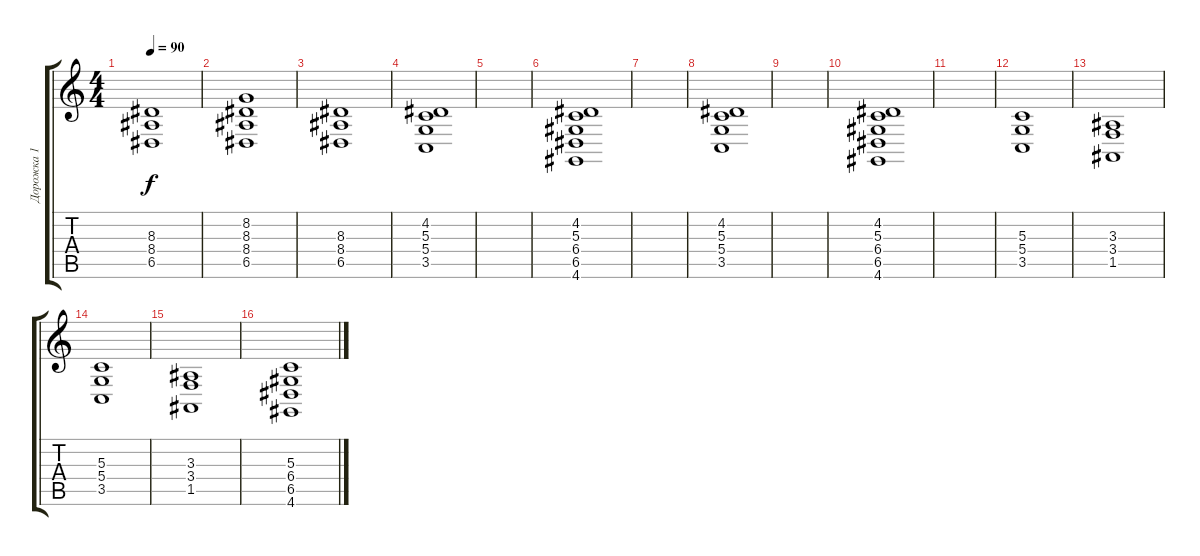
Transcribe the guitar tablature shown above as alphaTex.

\track ("Дорожка 1" "Дорожка 1") {instrument synthstrings1}
\staff {score tabs}
\tuning (E4 B3 G3 D3 A2 E2) {hide}
\ts (4 4)
\tempo 90
\clef g2
\ks c
(8.3 8.4 6.5).1{dy f} |
(8.2 8.3 8.4 6.5).1 |
(8.3 8.4 6.5).1 |
(4.2 5.3 5.4 3.5).1 |
|
(4.2 5.3 6.4 6.5 4.6).1 |
|
(4.2 5.3 5.4 3.5).1 |
|
(4.2 5.3 6.4 6.5 4.6).1 |
|
(5.3 5.4 3.5).1 |
(3.3 3.4 1.5).1 |
(5.3 5.4 3.5).1 |
(3.3 3.4 1.5).1 |
(5.3 6.4 6.5 4.6).1
